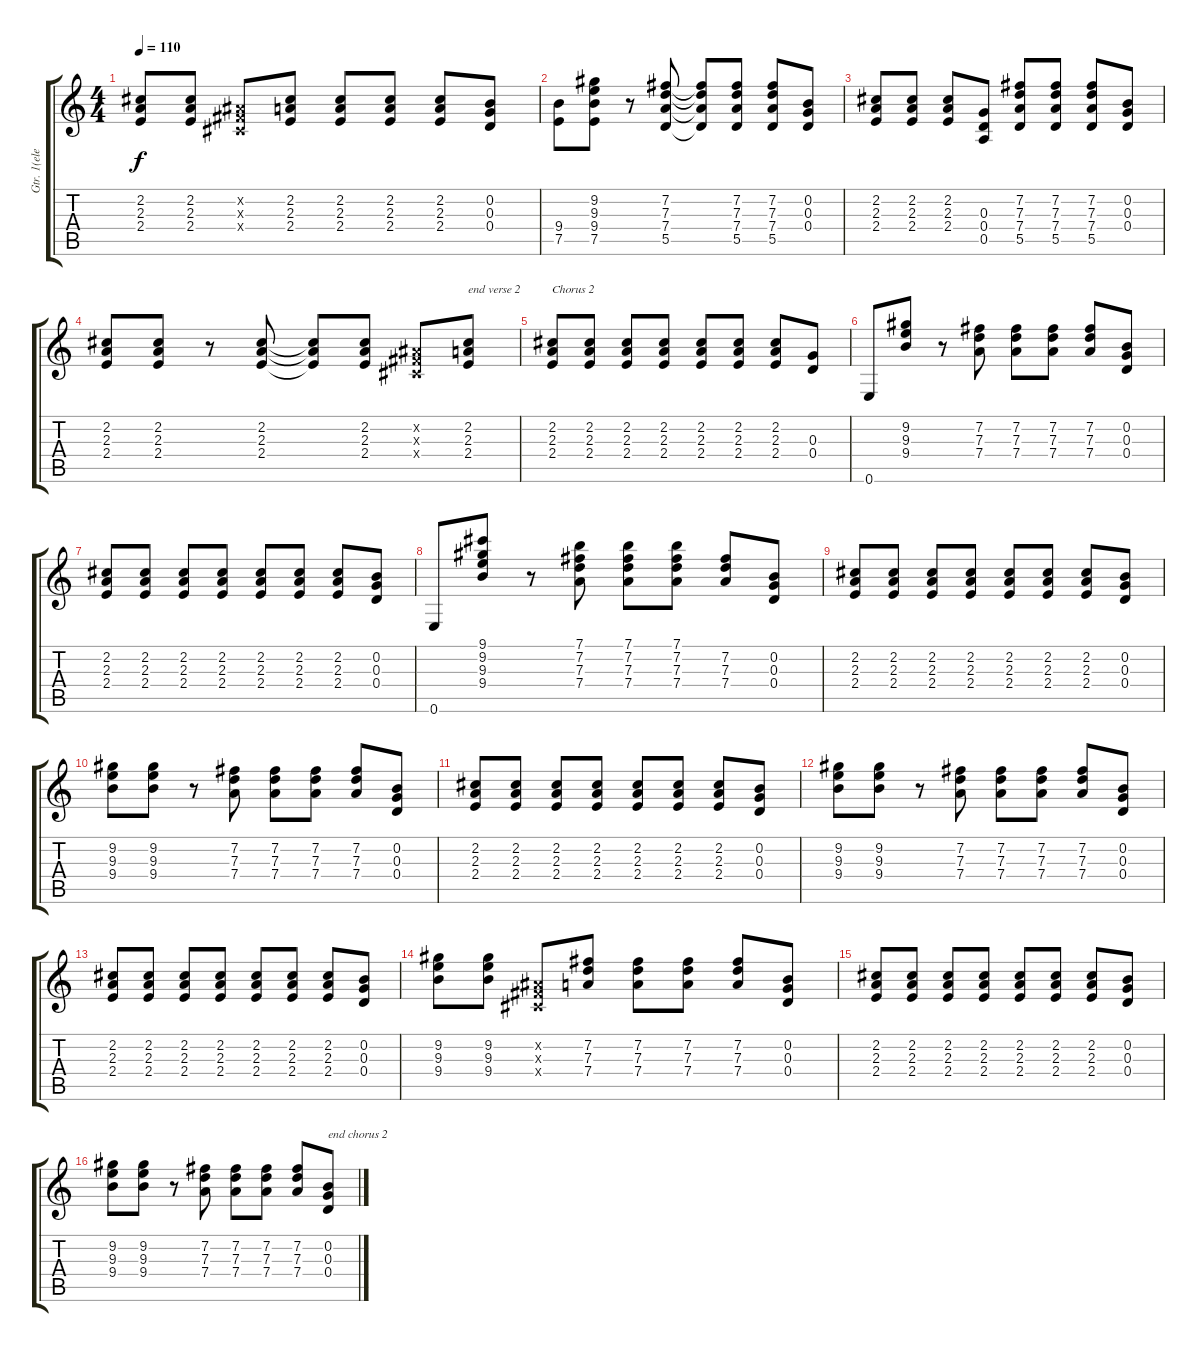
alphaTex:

\track ("Gtr. 1(elec. clean)" "Gtr. 1(ele") {instrument electricguitarclean}
\staff {score tabs}
\tuning (E4 B3 G3 D3 A2 E2) {hide}
\ts (4 4)
\tempo 110
\clef g2
\ks c
(2.2 2.3 2.4).8{dy f} (2.2 2.3 2.4).8 (-1.2{x} -1.3{x} -1.4{x}).8 (2.2 2.3 2.4).8 (2.2 2.3 2.4).8 (2.2 2.3 2.4).8 (2.2 2.3 2.4).8 (0.2 0.3 0.4).8 |
(9.4 7.5).8 (9.2 9.3 9.4 7.5).8 r.8 (7.2 7.3 7.4 5.5).8 (7.2{t} 7.3{t} 7.4{t} 5.5{t}).8 (7.2 7.3 7.4 5.5).8 (7.2 7.3 7.4 5.5).8 (0.2 0.3 0.4).8 |
(2.2 2.3 2.4).8 (2.2 2.3 2.4).8 (2.2 2.3 2.4).8 (0.3 0.4 0.5).8 (7.2 7.3 7.4 5.5).8 (7.2 7.3 7.4 5.5).8 (7.2 7.3 7.4 5.5).8 (0.2 0.3 0.4).8 |
(2.2 2.3 2.4).8 (2.2 2.3 2.4).8 r.8 (2.2 2.3 2.4).8 (2.2{t} 2.3{t} 2.4{t}).8 (2.2 2.3 2.4).8 (-1.2{x} -1.3{x} -1.4{x}).8 (2.2 2.3 2.4).8{txt "end verse 2"} |
(2.2 2.3 2.4).8{txt "Chorus 2"} (2.2 2.3 2.4).8 (2.2 2.3 2.4).8 (2.2 2.3 2.4).8 (2.2 2.3 2.4).8 (2.2 2.3 2.4).8 (2.2 2.3 2.4).8 (0.3 0.4).8 |
0.6.8 (9.2 9.3 9.4).8 r.8 (7.2 7.3 7.4).8 (7.2 7.3 7.4).8 (7.2 7.3 7.4).8 (7.2 7.3 7.4).8 (0.2 0.3 0.4).8 |
(2.2 2.3 2.4).8 (2.2 2.3 2.4).8 (2.2 2.3 2.4).8 (2.2 2.3 2.4).8 (2.2 2.3 2.4).8 (2.2 2.3 2.4).8 (2.2 2.3 2.4).8 (0.2 0.3 0.4).8 |
0.6.8 (9.1 9.2 9.3 9.4).8 r.8 (7.1 7.2 7.3 7.4).8 (7.1 7.2 7.3 7.4).8 (7.1 7.2 7.3 7.4).8 (7.2 7.3 7.4).8 (0.2 0.3 0.4).8 |
(2.2 2.3 2.4).8 (2.2 2.3 2.4).8 (2.2 2.3 2.4).8 (2.2 2.3 2.4).8 (2.2 2.3 2.4).8 (2.2 2.3 2.4).8 (2.2 2.3 2.4).8 (0.2 0.3 0.4).8 |
(9.2 9.3 9.4).8 (9.2 9.3 9.4).8 r.8 (7.2 7.3 7.4).8 (7.2 7.3 7.4).8 (7.2 7.3 7.4).8 (7.2 7.3 7.4).8 (0.2 0.3 0.4).8 |
(2.2 2.3 2.4).8 (2.2 2.3 2.4).8 (2.2 2.3 2.4).8 (2.2 2.3 2.4).8 (2.2 2.3 2.4).8 (2.2 2.3 2.4).8 (2.2 2.3 2.4).8 (0.2 0.3 0.4).8 |
(9.2 9.3 9.4).8 (9.2 9.3 9.4).8 r.8 (7.2 7.3 7.4).8 (7.2 7.3 7.4).8 (7.2 7.3 7.4).8 (7.2 7.3 7.4).8 (0.2 0.3 0.4).8 |
(2.2 2.3 2.4).8 (2.2 2.3 2.4).8 (2.2 2.3 2.4).8 (2.2 2.3 2.4).8 (2.2 2.3 2.4).8 (2.2 2.3 2.4).8 (2.2 2.3 2.4).8 (0.2 0.3 0.4).8 |
(9.2 9.3 9.4).8 (9.2 9.3 9.4).8 (-1.2{x} -1.3{x} -1.4{x}).8 (7.2 7.3 7.4).8 (7.2 7.3 7.4).8 (7.2 7.3 7.4).8 (7.2 7.3 7.4).8 (0.2 0.3 0.4).8 |
(2.2 2.3 2.4).8 (2.2 2.3 2.4).8 (2.2 2.3 2.4).8 (2.2 2.3 2.4).8 (2.2 2.3 2.4).8 (2.2 2.3 2.4).8 (2.2 2.3 2.4).8 (0.2 0.3 0.4).8 |
(9.2 9.3 9.4).8 (9.2 9.3 9.4).8 r.8 (7.2 7.3 7.4).8 (7.2 7.3 7.4).8 (7.2 7.3 7.4).8 (7.2 7.3 7.4).8 (0.2 0.3 0.4).8{txt "end chorus 2"}
